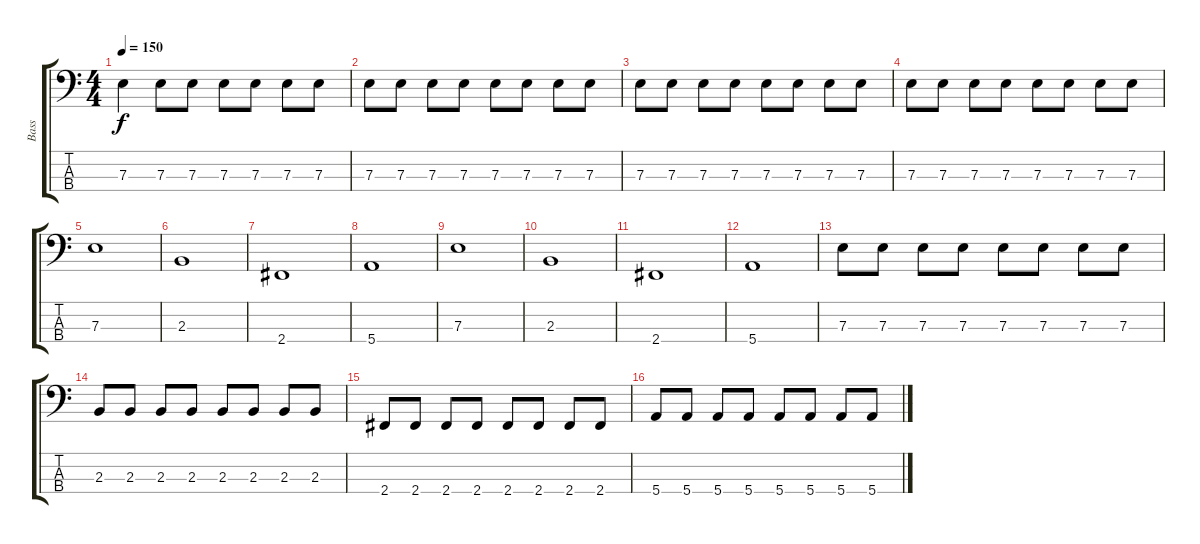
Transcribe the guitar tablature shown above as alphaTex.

\track ("Bass" "Bass") {instrument electricbassfinger}
\staff {score tabs}
\tuning (G2 D2 A1 E1) {hide}
\ts (4 4)
\tempo 150
\clef f4
\ks c
7.3.4{dy f instrument electricbassfinger} 7.3.8 7.3.8 7.3.8 7.3.8 7.3.8 7.3.8 |
7.3.8 7.3.8 7.3.8 7.3.8 7.3.8 7.3.8 7.3.8 7.3.8 |
7.3.8 7.3.8 7.3.8 7.3.8 7.3.8 7.3.8 7.3.8 7.3.8 |
7.3.8 7.3.8 7.3.8 7.3.8 7.3.8 7.3.8 7.3.8 7.3.8 |
7.3.1 |
2.3.1 |
2.4.1 |
5.4.1 |
7.3.1 |
2.3.1 |
2.4.1 |
5.4.1 |
7.3.8 7.3.8 7.3.8 7.3.8 7.3.8 7.3.8 7.3.8 7.3.8 |
2.3.8 2.3.8 2.3.8 2.3.8 2.3.8 2.3.8 2.3.8 2.3.8 |
2.4.8 2.4.8 2.4.8 2.4.8 2.4.8 2.4.8 2.4.8 2.4.8 |
5.4.8 5.4.8 5.4.8 5.4.8 5.4.8 5.4.8 5.4.8 5.4.8
